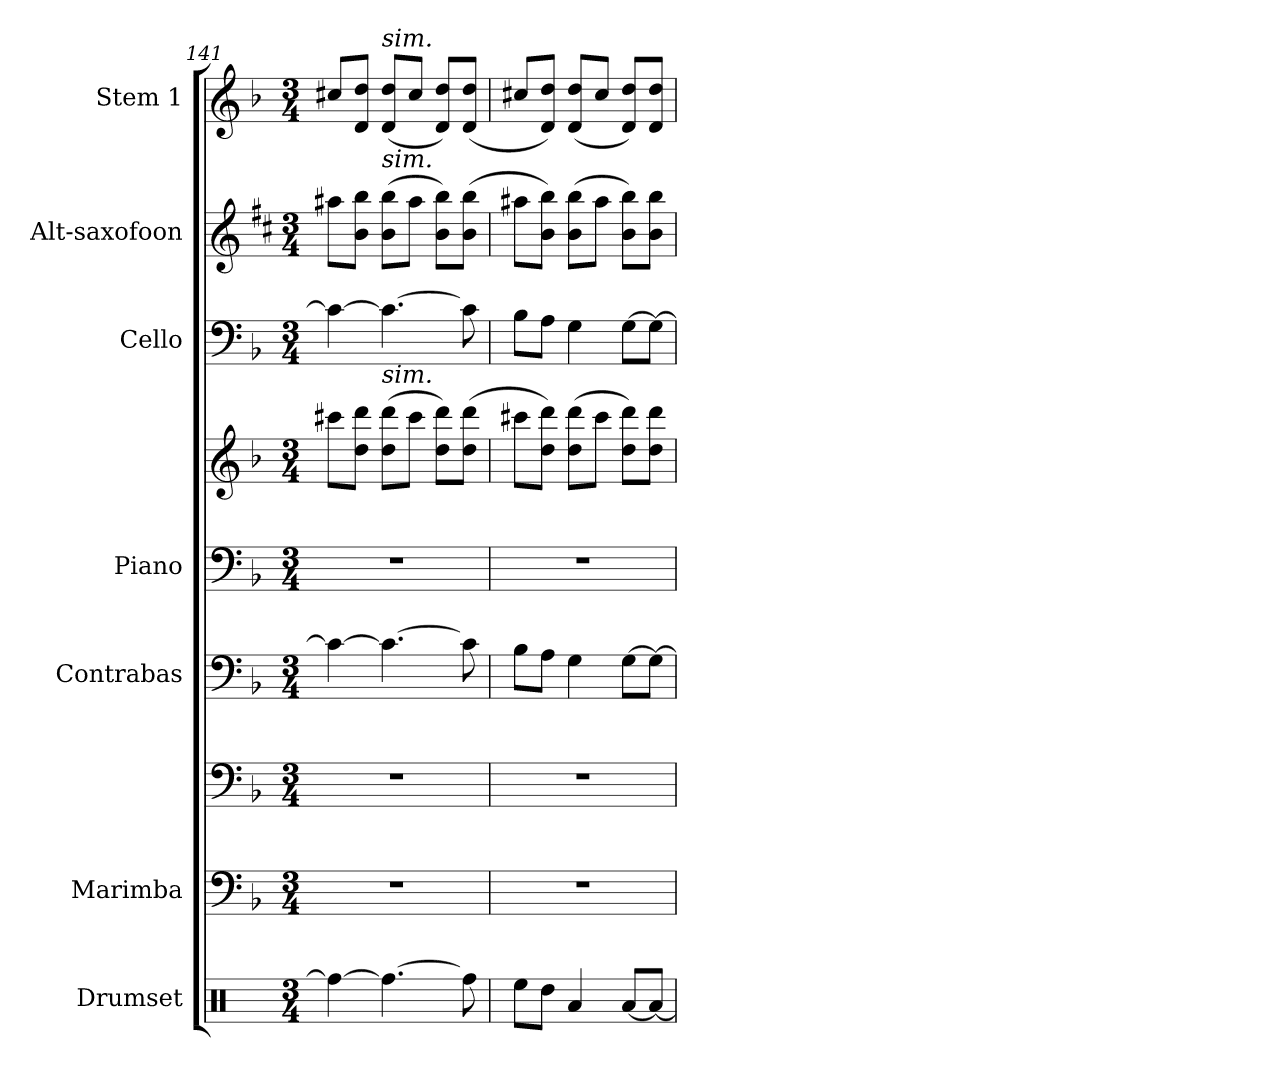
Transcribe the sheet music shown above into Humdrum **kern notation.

**kern	**kern	**kern	**kern	**kern	**kern	**kern	**kern	**kern
*part7	*part6	*part6	*part5	*part4	*part4	*part3	*part2	*part1
*staff9	*staff8	*staff7	*staff6	*staff5	*staff4	*staff3	*staff2	*staff1
*I"Drumset	*I"Marimba	*	*I"Contrabas	*I"Piano	*	*I"Cello	*I"Alt-saxofoon	*I"Stem 1
*I'D. set	*I'Mrm.	*	*I'Ca. Bs.	*I'Pno.	*	*	*I'A. Sax.	*I'Stm. 1
*clefX	*clefF4	*clefF4	*clefF4	*clefF4	*clefG2	*clefF4	*clefG2	*clefG2
*	*	*	*ITrd7c12	*	*	*	*ITrd5c9	*
*k[]	*k[b-]	*k[b-]	*k[b-]	*k[b-]	*k[b-]	*k[b-]	*k[b-]	*k[b-]
*M3/4	*M3/4	*M3/4	*M3/4	*M3/4	*M3/4	*M3/4	*M3/4	*M3/4
=141	=141	=141	=141	=141	=141	=141	=141	=141
4Rff\_	2.r	2.r	4C\_	2.r	8ccc#X\L	4c\_	8cc#X\L	8cc#X/L
.	.	.	.	.	8dd\ 8ddd\J	.	8d\ 8dd\J	8d/ 8dd/J
!	!	!	!	!	!	!	!	!LO:TX:a:i:t=sim.
!	!	!	!	!	!	!	!LO:TX:a:i:t=sim.	!
!	!	!	!	!	!LO:TX:a:i:t=sim.	!	!	!
4.Rff\_	.	.	4.C\_	.	(>8dd\ 8ddd\L	4.c\_	(>8d\ 8dd\L	(<8d/ 8dd/L
.	.	.	.	.	8ccc#\J	.	8cc#\J	8cc#/J
.	.	.	.	.	8dd\ 8ddd\L)	.	8d\ 8dd\L)	8d/ 8dd/L)
8Rff\]	.	.	8C\]	.	(>8dd\ 8ddd\J	8c\]	(>8d\ 8dd\J	(<8d/ 8dd/J
=142	=142	=142	=142	=142	=142	=142	=142	=142
8Ree\L	2.r	2.r	8BB-\L	2.r	8ccc#X\L	8B-\L	8cc#X\L	8cc#X/L
8Rdd\J	.	.	8AA\J	.	8dd\ 8ddd\J)	8A\J	8d\ 8dd\J)	8d/ 8dd/J)
4Ra/	.	.	4GG\	.	(>8dd\ 8ddd\L	4G\	(>8d\ 8dd\L	(<8d/ 8dd/L
.	.	.	.	.	8ccc#\J	.	8cc#\J	8cc#/J
[8Ra/L	.	.	[8GG\L	.	8dd\ 8ddd\L)	[8G\L	8d\ 8dd\L)	8d/ 8dd/L)
8Ra/J_	.	.	8GG\J_	.	8dd\ 8ddd\J	8G\J_	8d\ 8dd\J	8d/ 8dd/J
=	=	=	=	=	=	=	=	=
*-	*-	*-	*-	*-	*-	*-	*-	*-
